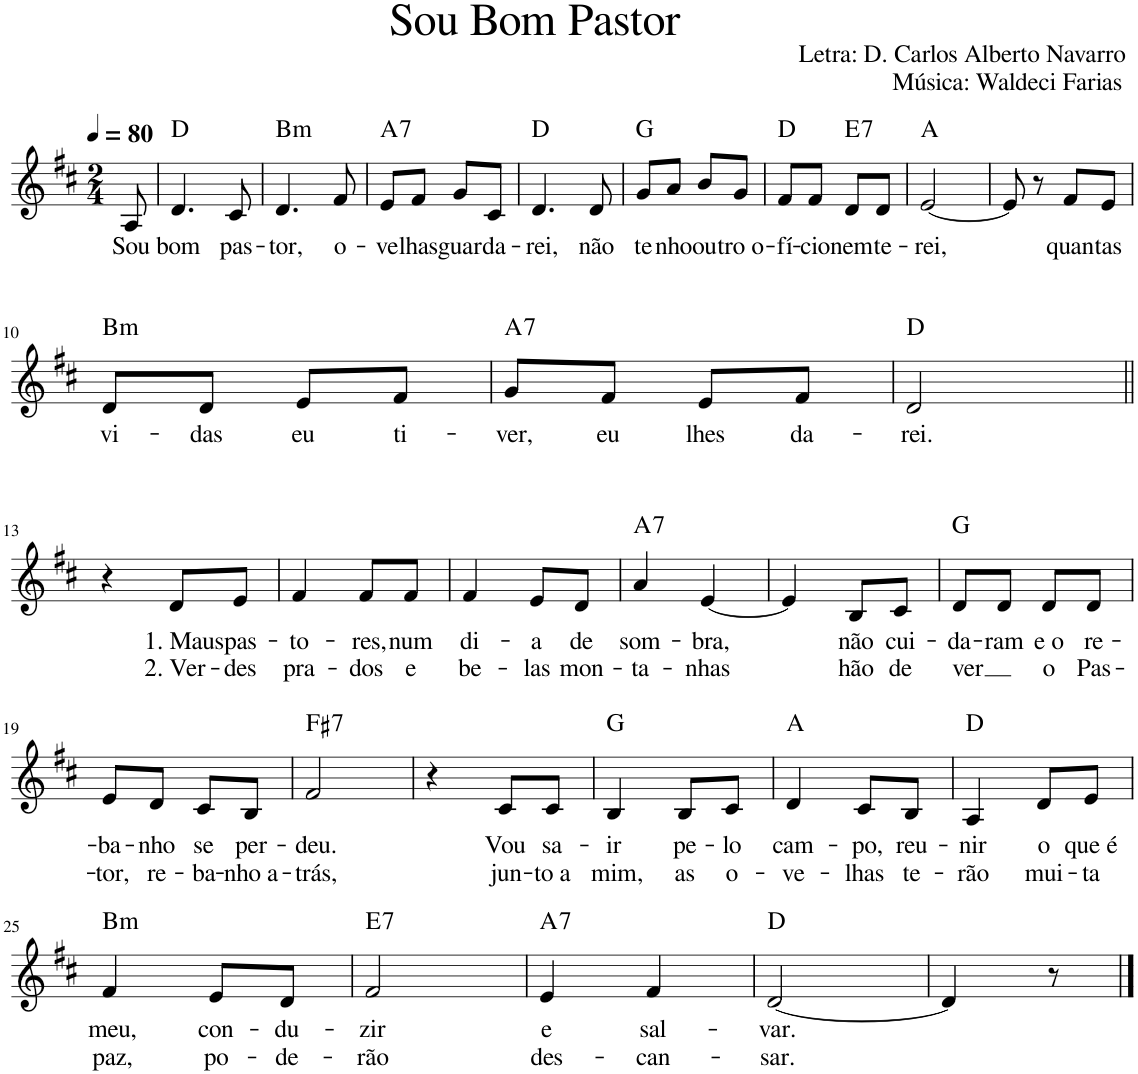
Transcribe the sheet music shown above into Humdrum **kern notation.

**kern	**text	**text	**harte
*part1	*part1	*part1	*part1
*staff1	*staff1	*staff1	*
*I"Voz	*	*	*
*I'Vo.	*	*	*
!!LO:PB:g=z
*clefG2	*	*	*
*k[f#c#]	*	*	*
*M2/4	*	*	*
*MM80	*	*	*
=1	=1	=1	=1
!LO:TX:a:t=Sou Bom Pastor	!	!	!
!LO:TX:a:t=Letra&colon; D. Carlos Alberto Navarro	!	!	!
!LO:TX:a:t=Música&colon; Waldeci Farias	!	!	!
!	!LO:LY:b	!	!
8A/	Sou	.	.
=2	=2	=2	=2
!	!LO:LY:b	!	!
4.d/	bom	.	D:maj
!	!LO:LY:b	!	!
8c#/	pas-	.	.
=3	=3	=3	=3
!	!LO:LY:b	!	!LO:H:kt=m
4.d/	-tor,	.	B:min
!	!LO:LY:b	!	!
8f#/	o-	.	.
=4	=4	=4	=4
!	!LO:LY:b	!	!LO:H:kt=7
8e/L	-ve-	.	A:7
!	!LO:LY:b	!	!
8f#/J	-lhas	.	.
!	!LO:LY:b	!	!
8g/L	guar-	.	.
!	!LO:LY:b	!	!
8c#/J	-da-	.	.
=5	=5	=5	=5
!	!LO:LY:b	!	!
4.d/	-rei,	.	D:maj
!	!LO:LY:b	!	!
8d/	não	.	.
=6	=6	=6	=6
!	!LO:LY:b	!	!
8g/L	te-	.	G:maj
!	!LO:LY:b	!	!
8a/J	-nho	.	.
!	!LO:LY:b	!	!
8b/L	ou-	.	.
!	!LO:LY:b	!	!
8g/J	-tro o-	.	.
=7	=7	=7	=7
!	!LO:LY:b	!	!
8f#/L	-fí-	.	D:maj
!	!LO:LY:b	!	!
8f#/J	-cio	.	.
!	!LO:LY:b	!	!LO:H:kt=7
8d/L	nem	.	E:7
!	!LO:LY:b	!	!
8d/J	te-	.	.
=8	=8	=8	=8
!	!LO:LY:b	!	!
[2e/	-rei,	.	A:maj
=9	=9	=9	=9
8e/]	.	.	.
8r	.	.	.
!	!LO:LY:b	!	!
8f#/L	quan-	.	.
!	!LO:LY:b	!	!
8e/J	-tas	.	.
!!LO:LB:g=z
=10	=10	=10	=10
!	!LO:LY:b	!	!LO:H:kt=m
8d/L	vi-	.	B:min
!	!LO:LY:b	!	!
8d/J	-das	.	.
!	!LO:LY:b	!	!
8e/L	eu	.	.
!	!LO:LY:b	!	!
8f#/J	ti-	.	.
=11	=11	=11	=11
!	!LO:LY:b	!	!LO:H:kt=7
8g/L	-ver,	.	A:7
!	!LO:LY:b	!	!
8f#/J	eu	.	.
!	!LO:LY:b	!	!
8e/L	lhes	.	.
!	!LO:LY:b	!	!
8f#/J	da-	.	.
=12	=12	=12	=12
!	!LO:LY:b	!	!
2d/	-rei.	.	D:maj
!!LO:LB:g=z
=13||	=13||	=13||	=13||
4r	.	.	.
!	!LO:LY:b	!LO:LY:b	!
8d/L	1. Maus	2. Ver-	.
!	!LO:LY:b	!LO:LY:b	!
8e/J	pas-	-des	.
=14	=14	=14	=14
!	!LO:LY:b	!LO:LY:b	!
4f#/	-to-	pra-	.
!	!LO:LY:b	!LO:LY:b	!
8f#/L	-res,	-dos	.
!	!LO:LY:b	!LO:LY:b	!
8f#/J	num	e	.
=15	=15	=15	=15
!	!LO:LY:b	!LO:LY:b	!
4f#/	di-	be-	.
!	!LO:LY:b	!LO:LY:b	!
8e/L	-a	-las	.
!	!LO:LY:b	!LO:LY:b	!
8d/J	de	mon-	.
=16	=16	=16	=16
!	!LO:LY:b	!LO:LY:b	!LO:H:kt=7
4a/	som-	-ta-	A:7
!	!LO:LY:b	!LO:LY:b	!
[4e/	-bra,	-nhas	.
=17	=17	=17	=17
4e/]	.	.	.
!	!LO:LY:b	!LO:LY:b	!
8B/L	não	hão	.
!	!LO:LY:b	!LO:LY:b	!
8c#/J	cui-	de	.
=18	=18	=18	=18
!	!LO:LY:b	!LO:LY:b	!
8d/L	-da-	ver	G:maj
!	!LO:LY:b	!	!
8d/J	-ram	.	.
!	!LO:LY:b	!LO:LY:b	!
8d/L	e o	o	.
!	!LO:LY:b	!LO:LY:b	!
8d/J	re-	Pas-	.
!!LO:LB:g=z
=19	=19	=19	=19
!	!LO:LY:b	!LO:LY:b	!
8e/L	-ba-	-tor,	.
!	!LO:LY:b	!LO:LY:b	!
8d/J	-nho	re-	.
!	!LO:LY:b	!LO:LY:b	!
8c#/L	se	-ba-	.
!	!LO:LY:b	!LO:LY:b	!
8B/J	per-	-nho a-	.
=20	=20	=20	=20
!	!LO:LY:b	!LO:LY:b	!LO:H:kt=7
2f#/	-deu.	-trás,	F#:7
=21	=21	=21	=21
4r	.	.	.
!	!LO:LY:b	!LO:LY:b	!
8c#/L	Vou	jun-	.
!	!LO:LY:b	!LO:LY:b	!
8c#/J	sa-	-to a	.
=22	=22	=22	=22
!	!LO:LY:b	!LO:LY:b	!
4B/	-ir	mim,	G:maj
!	!LO:LY:b	!LO:LY:b	!
8B/L	pe-	as	.
!	!LO:LY:b	!LO:LY:b	!
8c#/J	-lo	o-	.
=23	=23	=23	=23
!	!LO:LY:b	!LO:LY:b	!
4d/	cam-	-ve-	A:maj
!	!LO:LY:b	!LO:LY:b	!
8c#/L	-po,	-lhas	.
!	!LO:LY:b	!LO:LY:b	!
8B/J	reu-	te-	.
=24	=24	=24	=24
!	!LO:LY:b	!LO:LY:b	!
4A/	-nir	-rão	D:maj
!	!LO:LY:b	!LO:LY:b	!
8d/L	o	mui-	.
!	!LO:LY:b	!LO:LY:b	!
8e/J	que é	-ta	.
!!LO:LB:g=z
=25	=25	=25	=25
!	!LO:LY:b	!LO:LY:b	!LO:H:kt=m
4f#/	meu,	paz,	B:min
!	!LO:LY:b	!LO:LY:b	!
8e/L	con-	po-	.
!	!LO:LY:b	!LO:LY:b	!
8d/J	-du-	-de-	.
=26	=26	=26	=26
!	!LO:LY:b	!LO:LY:b	!LO:H:kt=7
2f#/	-zir	-rão	E:7
=27	=27	=27	=27
!	!LO:LY:b	!LO:LY:b	!LO:H:kt=7
4e/	e	des-	A:7
!	!LO:LY:b	!LO:LY:b	!
4f#/	sal-	-can-	.
=28	=28	=28	=28
!	!LO:LY:b	!LO:LY:b	!
[2d/	-var.	-sar.	D:maj
=29	=29	=29	=29
4d/]	.	.	.
8r	.	.	.
==	==	==	==
*-	*-	*-	*-
